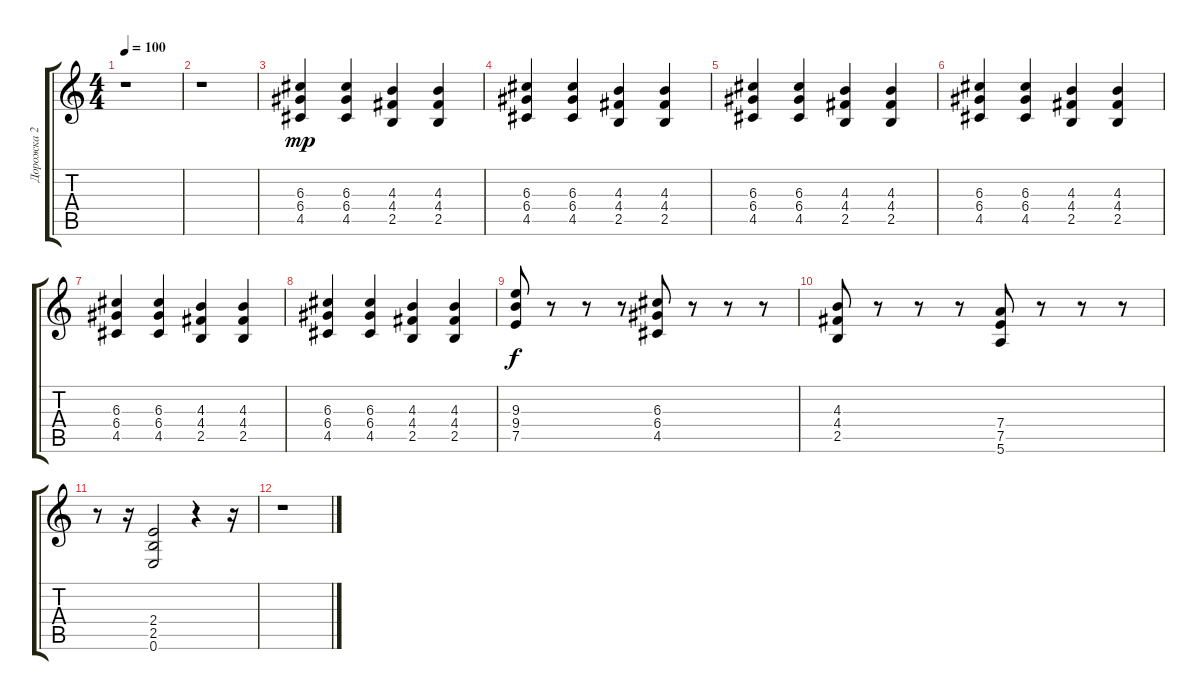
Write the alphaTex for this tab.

\track ("Дорожка 2" "Дорожка 2") {instrument distortionguitar}
\staff {score tabs}
\tuning (E4 B3 G3 D3 A2 E2) {hide}
\ts (4 4)
\tempo 100
\clef g2
\ks c
r.1{dy f} |
r.1 |
(6.3 6.4 4.5).4{dy mp volume 16 instrument distortionguitar} (6.3 6.4 4.5).4 (4.3 4.4 2.5).4 (4.3 4.4 2.5).4 |
(6.3 6.4 4.5).4 (6.3 6.4 4.5).4 (4.3 4.4 2.5).4 (4.3 4.4 2.5).4 |
(6.3 6.4 4.5).4 (6.3 6.4 4.5).4 (4.3 4.4 2.5).4 (4.3 4.4 2.5).4 |
(6.3 6.4 4.5).4 (6.3 6.4 4.5).4 (4.3 4.4 2.5).4 (4.3 4.4 2.5).4 |
(6.3 6.4 4.5).4 (6.3 6.4 4.5).4 (4.3 4.4 2.5).4 (4.3 4.4 2.5).4 |
(6.3 6.4 4.5).4 (6.3 6.4 4.5).4 (4.3 4.4 2.5).4 (4.3 4.4 2.5).4 |
(9.3 9.4 7.5).8{dy f volume 13 instrument distortionguitar} r.8 r.8 r.8 (6.3 6.4 4.5).8{volume 16} r.8 r.8 r.8 |
(4.3 4.4 2.5).8 r.8 r.8 r.8 (7.4 7.5 5.6).8 r.8 r.8 r.8 |
r.8 r.16 (2.4 2.5 0.6).2 r.4 r.16 |
r.1
